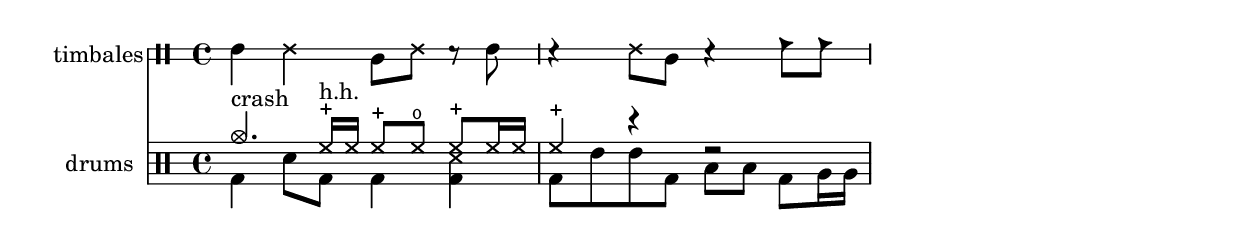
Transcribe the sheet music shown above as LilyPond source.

%% DO NOT EDIT this file manually; it is automatically
%% generated from LSR http://lsr.di.unimi.it
%% Make any changes in LSR itself, or in Documentation/snippets/new/ ,
%% and then run scripts/auxiliar/makelsr.py
%%
%% This file is in the public domain.
\version "2.18.0"

\header {
  lsrtags = "percussion, preparing-parts, really-simple, rhythms, specific-notation"

  texidoc = "
Using the powerful pre-configured tools such as the @code{\\drummode}
function and the @code{DrumStaff} context, inputting drum parts is
quite easy: drums are placed at their own staff positions (with a
special clef symbol) and have note heads according to the drum.
Attaching an extra symbol to the drum or restricting the number of
lines is possible.

"
  doctitle = "Adding drum parts"
} % begin verbatim

drh = \drummode {
        cymc4.^"crash" hhc16^"h.h." hh hhc8 hho hhc8 hh16 hh
        hhc4 r4 r2
      }
drl = \drummode {
        bd4 sn8 bd bd4 << bd ss >>
        bd8 tommh tommh bd toml toml bd tomfh16 tomfh
      }
timb = \drummode {
         timh4 ssh timl8 ssh r timh r4
         ssh8 timl r4 cb8 cb
       }

\score {
  <<
    \new DrumStaff \with {
      drumStyleTable = #timbales-style
      \override StaffSymbol.line-count = #2
      \override BarLine.bar-extent = #'(-1 . 1)
    } <<
      \set Staff.instrumentName = #"timbales"
      \timb
    >>
    \new DrumStaff <<
      \set Staff.instrumentName = #"drums"
      \new DrumVoice { \stemUp \drh }
      \new DrumVoice { \stemDown \drl }
    >>
  >>
  \layout { }
  \midi {
    \tempo 4 = 120
  }
}
